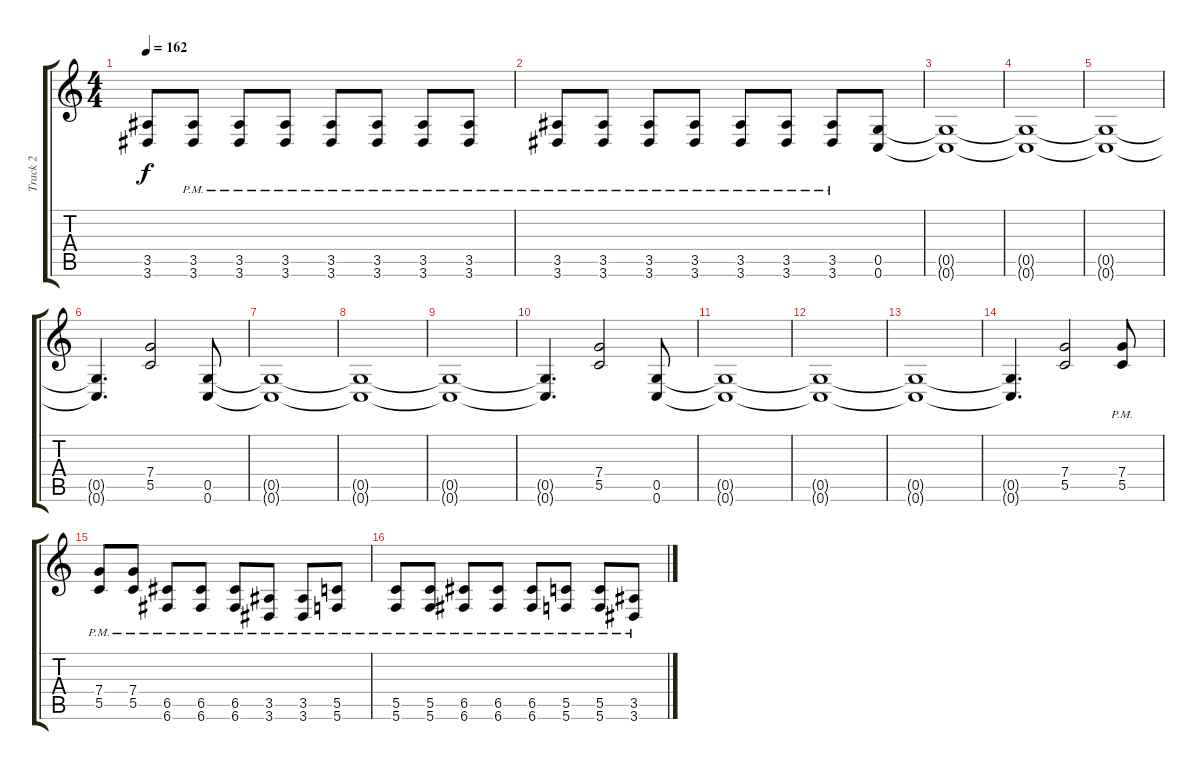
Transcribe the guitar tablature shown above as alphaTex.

\track ("Track 2" "Track 2") {instrument distortionguitar}
\staff {score tabs}
\tuning (D4 A3 F3 C3 G2 C2) {hide}
\ts (4 4)
\tempo 162
\clef g2
\ks c
(3.5{t} 3.6{t}).8{dy f} (3.5{pm} 3.6{pm}).8 (3.5{pm} 3.6{pm}).8 (3.5{pm} 3.6{pm}).8 (3.5{pm} 3.6{pm}).8 (3.5{pm} 3.6{pm}).8 (3.5{pm} 3.6{pm}).8 (3.5{pm} 3.6{pm}).8 |
(3.5{pm} 3.6{pm}).8 (3.5{pm} 3.6{pm}).8 (3.5{pm} 3.6{pm}).8 (3.5{pm} 3.6{pm}).8 (3.5{pm} 3.6{pm}).8 (3.5{pm} 3.6{pm}).8 (3.5{pm} 3.6{pm}).8 (0.5 0.6).8 |
(0.5{t} 0.6{t}).1 |
(0.5{t} 0.6{t}).1 |
(0.5{t} 0.6{t}).1 |
(0.5{t} 0.6{t}).4{d} (7.4 5.5).2 (0.5 0.6).8 |
(0.5{t} 0.6{t}).1 |
(0.5{t} 0.6{t}).1 |
(0.5{t} 0.6{t}).1 |
(0.5{t} 0.6{t}).4{d} (7.4 5.5).2 (0.5 0.6).8 |
(0.5{t} 0.6{t}).1 |
(0.5{t} 0.6{t}).1 |
(0.5{t} 0.6{t}).1 |
(0.5{t} 0.6{t}).4{d} (7.4 5.5).2 (7.4{pm} 5.5{pm}).8 |
(7.4{pm} 5.5{pm}).8 (7.4{pm} 5.5{pm}).8 (6.5{pm} 6.6{pm}).8 (6.5{pm} 6.6{pm}).8 (6.5{pm} 6.6{pm}).8 (3.5{pm} 3.6{pm}).8 (3.5{pm} 3.6{pm}).8 (5.5{pm} 5.6{pm}).8 |
(5.5{pm} 5.6{pm}).8 (5.5{pm} 5.6{pm}).8 (6.5{pm} 6.6{pm}).8 (6.5{pm} 6.6{pm}).8 (6.5{pm} 6.6{pm}).8 (5.5{pm} 5.6{pm}).8 (5.5{pm} 5.6{pm}).8 (3.5{pm} 3.6{pm}).8
